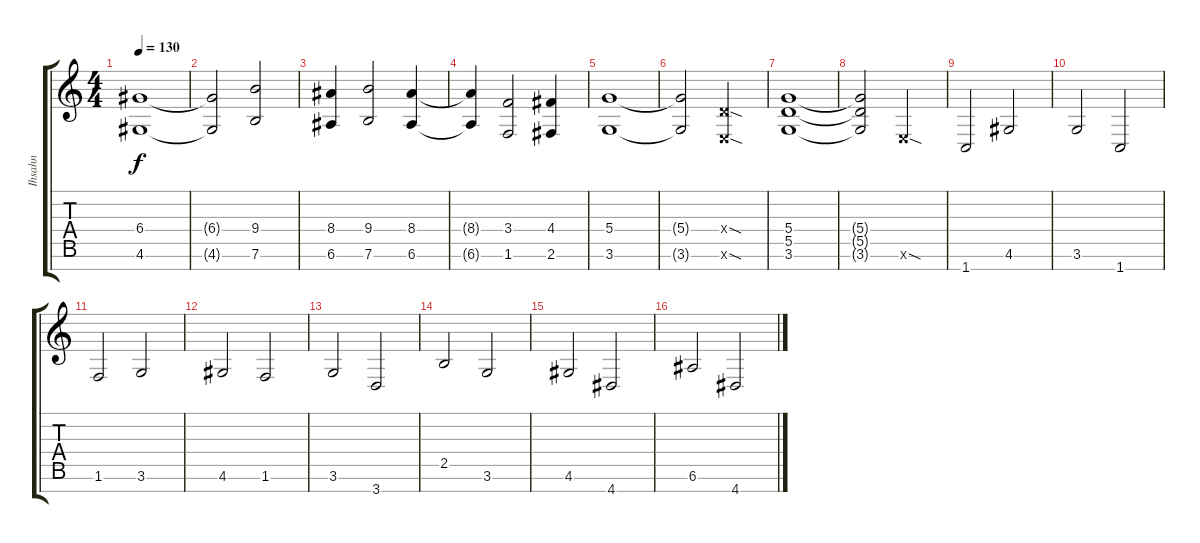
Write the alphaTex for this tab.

\track ("Ihsahn" "Ihsahn") {instrument distortionguitar}
\staff {score tabs}
\tuning (E4 B3 G3 D3 A2 E2 B1) {hide}
\ts (4 4)
\tempo 130
\clef g2
\ks c
(6.4 4.6).1{dy f} |
(6.4{t} 4.6{t}).2 (9.4 7.6).2 |
(8.4 6.6).4 (9.4 7.6).2 (8.4 6.6).4 |
(8.4{t} 6.6{t}).4 (3.4 1.6).2 (4.4 2.6).4 |
(5.4 3.6).1 |
(5.4{t} 3.6{t}).2 (0.4{sod x} 0.6{sod x}).2 |
(5.4 5.5 3.6).1 |
(5.4{t} 5.5{t} 3.6{t}).2 0.6{sod x}.2 |
1.7.2 4.6.2 |
3.6.2 1.7.2 |
1.6.2 3.6.2 |
4.6.2 1.6.2 |
3.6.2 3.7.2 |
2.5.2 3.6.2 |
4.6.2 4.7.2 |
6.6.2 4.7.2
